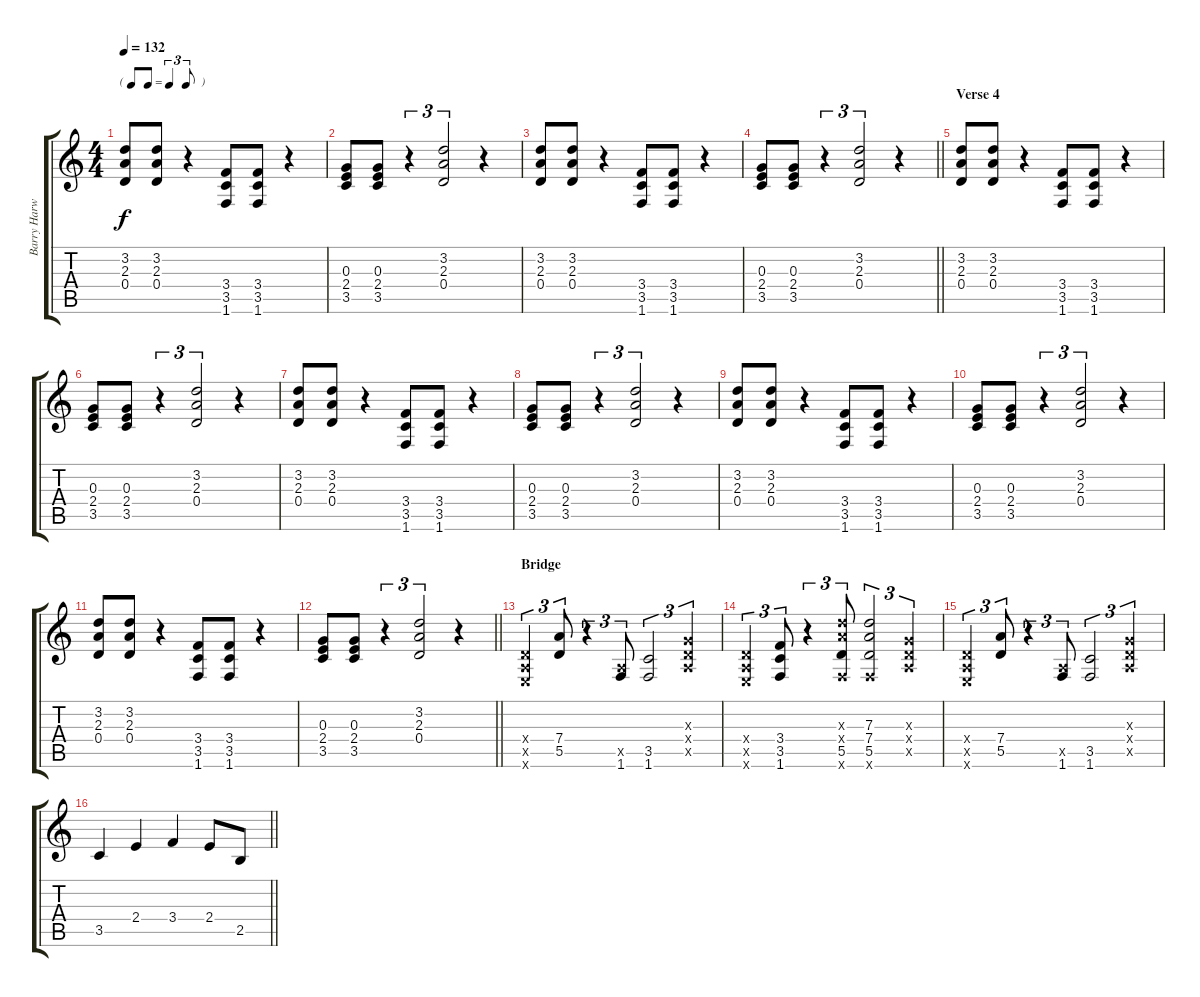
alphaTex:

\track ("Barry Harwood (Rhythm II)" "Barry Harw") {instrument distortionguitar}
\staff {score tabs}
\tuning (E4 B3 G3 D3 A2 E2) {hide}
\ts (4 4)
\tf triplet8th
\tempo 132
\clef g2
\ks c
(3.2 2.3 0.4).8{dy f} (3.2 2.3 0.4).8 r.4 (3.4 3.5 1.6).8 (3.4 3.5 1.6).8 r.4 |
(0.3 2.4 3.5).8 (0.3 2.4 3.5).8 r.4{tu (3 2)} (3.2 2.3 0.4).2{tu (3 2)} r.4 |
(3.2 2.3 0.4).8 (3.2 2.3 0.4).8 r.4 (3.4 3.5 1.6).8 (3.4 3.5 1.6).8 r.4 |
\barLineRight lightlight
(0.3 2.4 3.5).8 (0.3 2.4 3.5).8 r.4{tu (3 2)} (3.2 2.3 0.4).2{tu (3 2)} r.4 |
\section ("" "Verse 4")
(3.2 2.3 0.4).8 (3.2 2.3 0.4).8 r.4 (3.4 3.5 1.6).8 (3.4 3.5 1.6).8 r.4 |
(0.3 2.4 3.5).8 (0.3 2.4 3.5).8 r.4{tu (3 2)} (3.2 2.3 0.4).2{tu (3 2)} r.4 |
(3.2 2.3 0.4).8 (3.2 2.3 0.4).8 r.4 (3.4 3.5 1.6).8 (3.4 3.5 1.6).8 r.4 |
(0.3 2.4 3.5).8 (0.3 2.4 3.5).8 r.4{tu (3 2)} (3.2 2.3 0.4).2{tu (3 2)} r.4 |
(3.2 2.3 0.4).8 (3.2 2.3 0.4).8 r.4 (3.4 3.5 1.6).8 (3.4 3.5 1.6).8 r.4 |
(0.3 2.4 3.5).8 (0.3 2.4 3.5).8 r.4{tu (3 2)} (3.2 2.3 0.4).2{tu (3 2)} r.4 |
(3.2 2.3 0.4).8 (3.2 2.3 0.4).8 r.4 (3.4 3.5 1.6).8 (3.4 3.5 1.6).8 r.4 |
\barLineRight lightlight
(0.3 2.4 3.5).8 (0.3 2.4 3.5).8 r.4{tu (3 2)} (3.2 2.3 0.4).2{tu (3 2)} r.4 |
\section ("" "Bridge")
(0.4{x} 0.5{x} 0.6{x}).4{tu (3 2)} (7.4 5.5).8{tu (3 2)} r.4{tu (3 2)} (0.5{x} 1.6).8{tu (3 2)} (3.5 1.6).2{tu (3 2)} (0.3{x} 0.4{x} 0.5{x}).4{tu (3 2)} |
(0.4{x} 0.5{x} 0.6{x}).4{tu (3 2)} (3.4 3.5 1.6).8{tu (3 2)} r.4{tu (3 2)} (7.3{x} 7.4{x} 5.5 1.6{x}).8{tu (3 2)} (7.3 7.4 5.5 1.6{x}).2{tu (3 2)} (0.3{x} 0.4{x} 0.5{x}).4{tu (3 2)} |
(0.4{x} 0.5{x} 0.6{x}).4{tu (3 2)} (7.4 5.5).8{tu (3 2)} r.4{tu (3 2)} (0.5{x} 1.6).8{tu (3 2)} (3.5 1.6).2{tu (3 2)} (0.3{x} 0.4{x} 0.5{x}).4{tu (3 2)} |
\barLineRight lightlight
3.5.4 2.4.4 3.4.4 2.4.8 2.5.8
